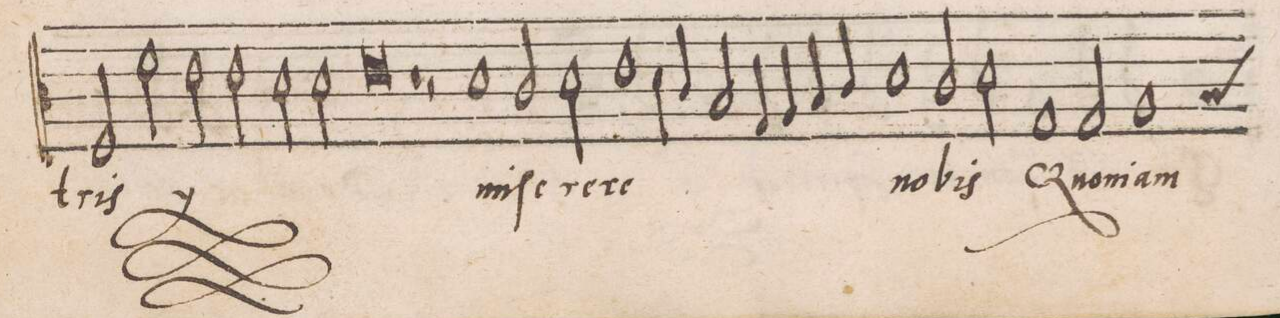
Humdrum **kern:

**kern	**text
*I"ALTVS	*
*clefC4	*
*k[]	*
*met(c|)	*
*M2/1	*
2F/	-tris
*	*ij
2f\	ad
2e\	dex-
2e\	-te-
=65	=65
2d\	-ra(m)
2d\	pa-
0e	-tris
*	*Xij
=66	=66
1r	.
=67	=67
2r	.
1d	mi-
2c/	-ſe-
=68	=68
2d\	-re-
1e	-re
4d\	.
4c/	.
=69	=69
2B/	.
4G/	.
4A/	.
4B/	.
4c/	.
1d	no-
=70	=70
2c/	-bis
2d\	.
1G	Quo-
=71	=71
2G/	-ni-
*custos:B	*
1A	-am
=72	=72
*-	*-
